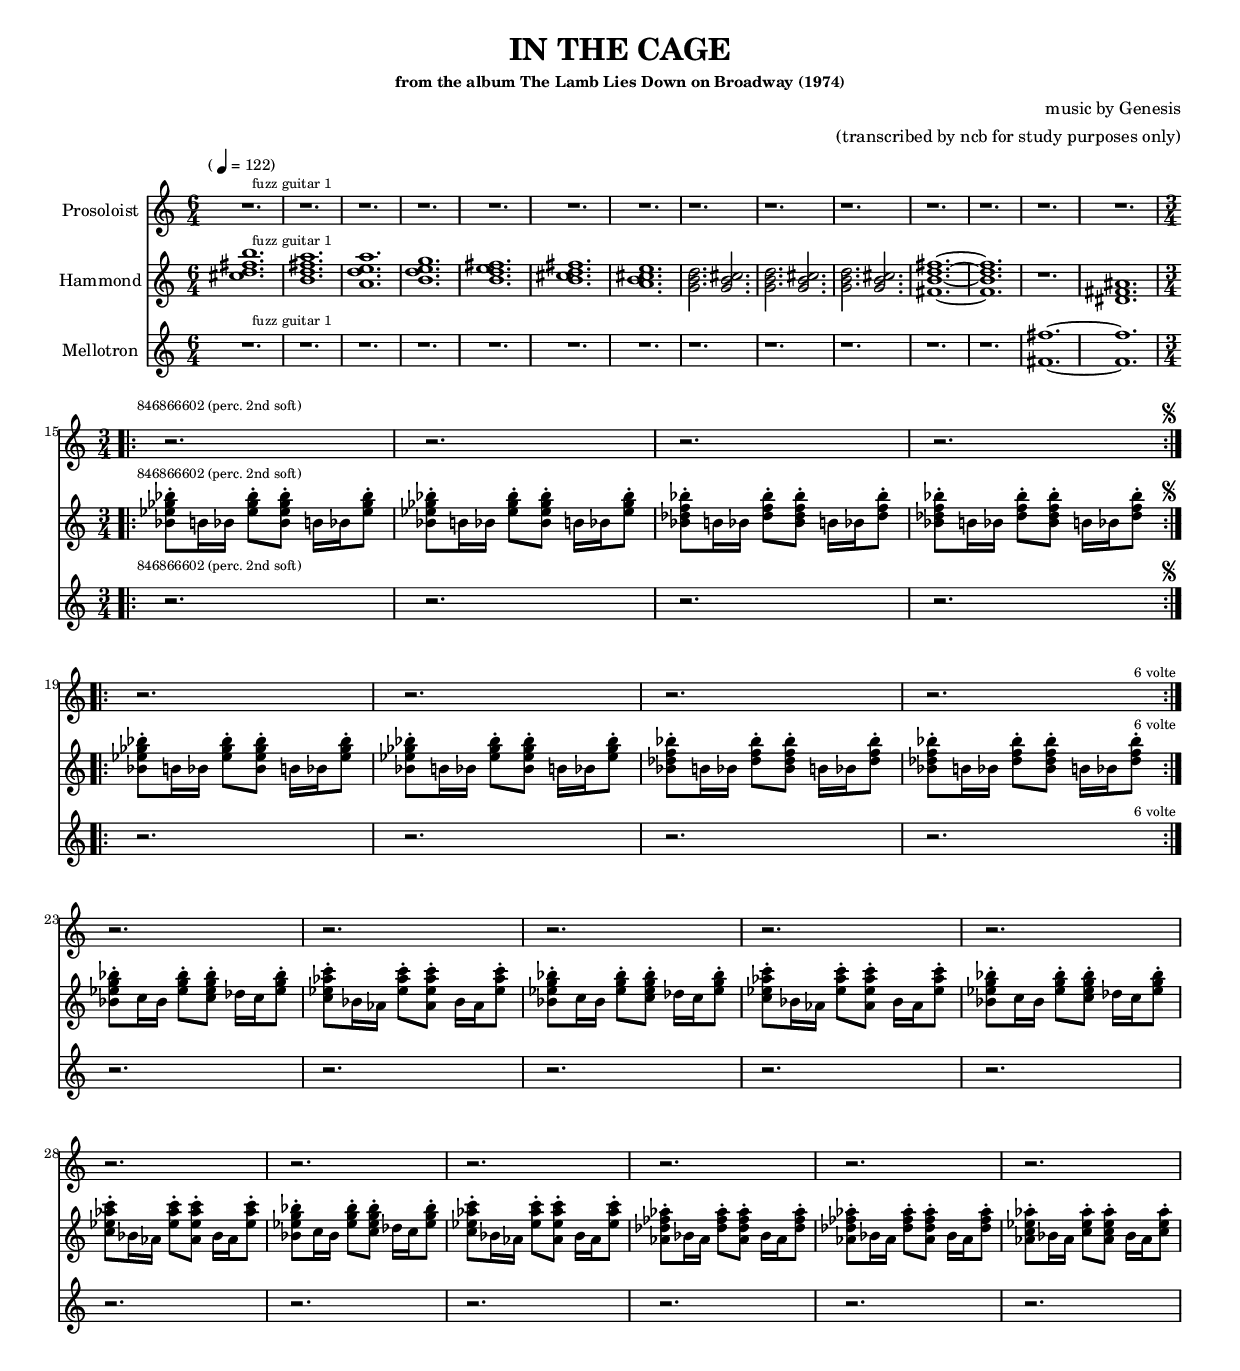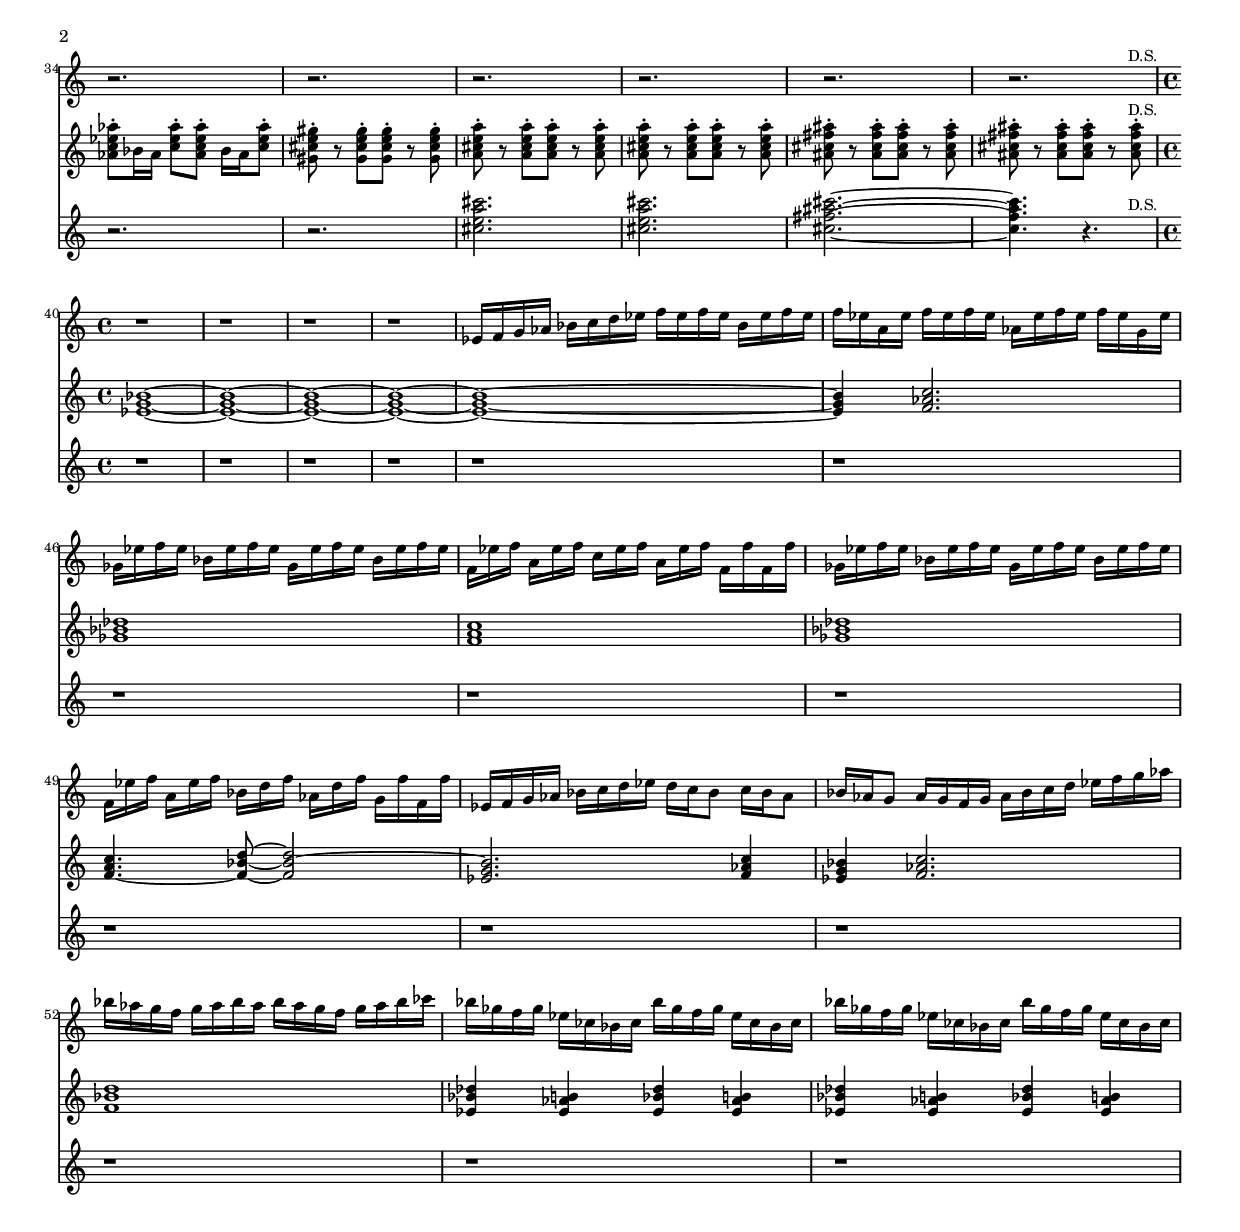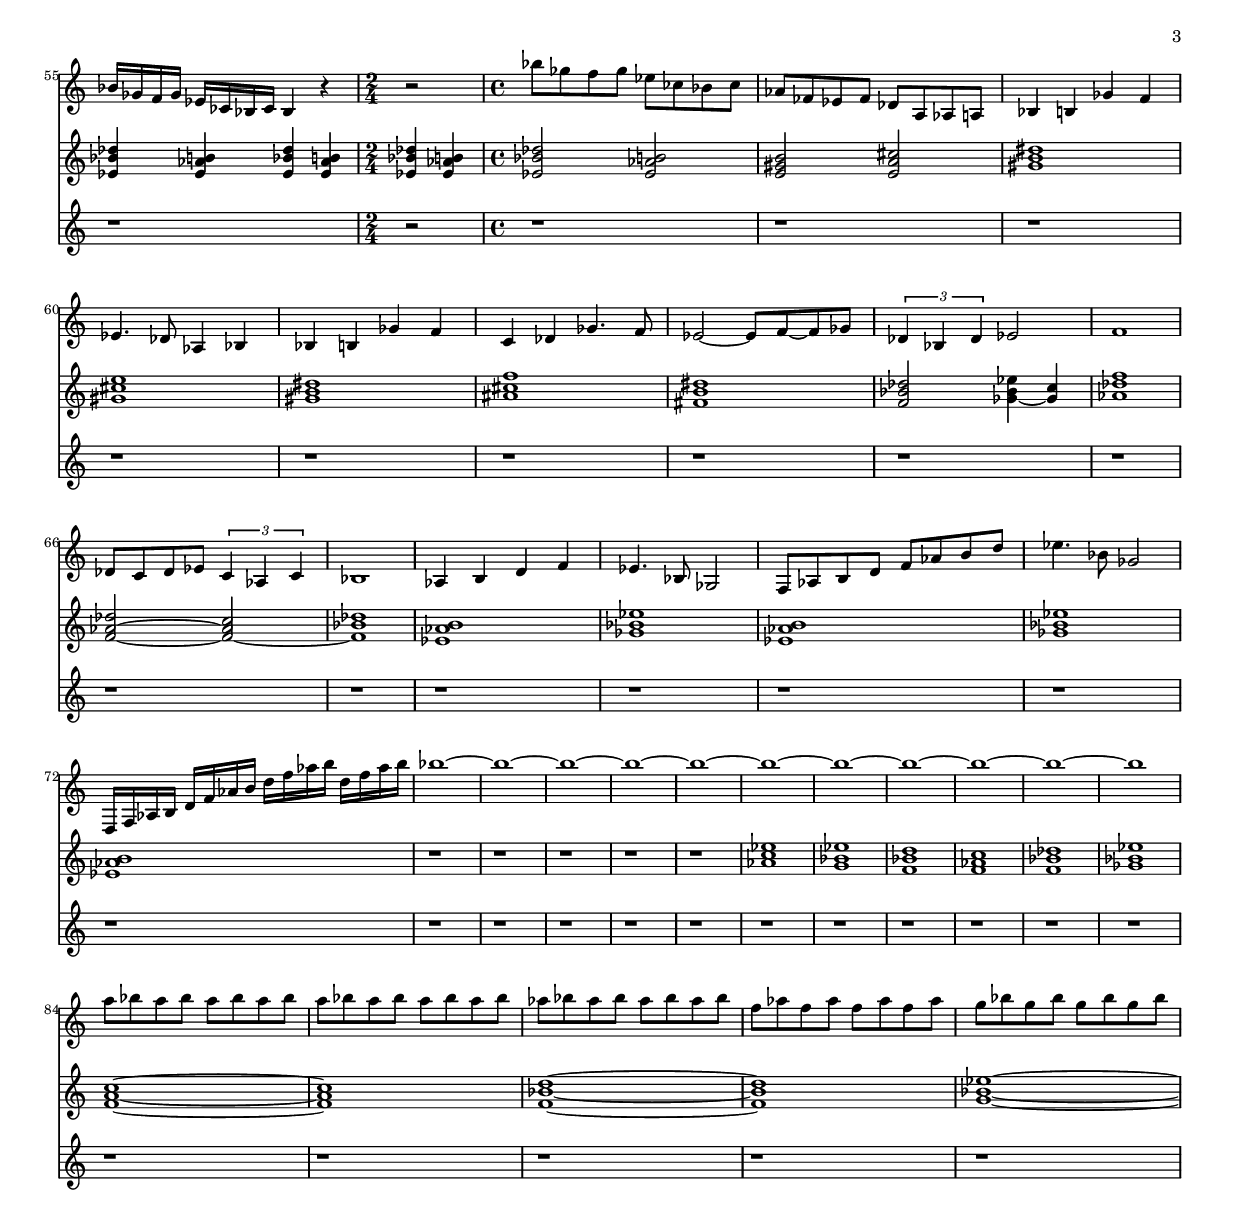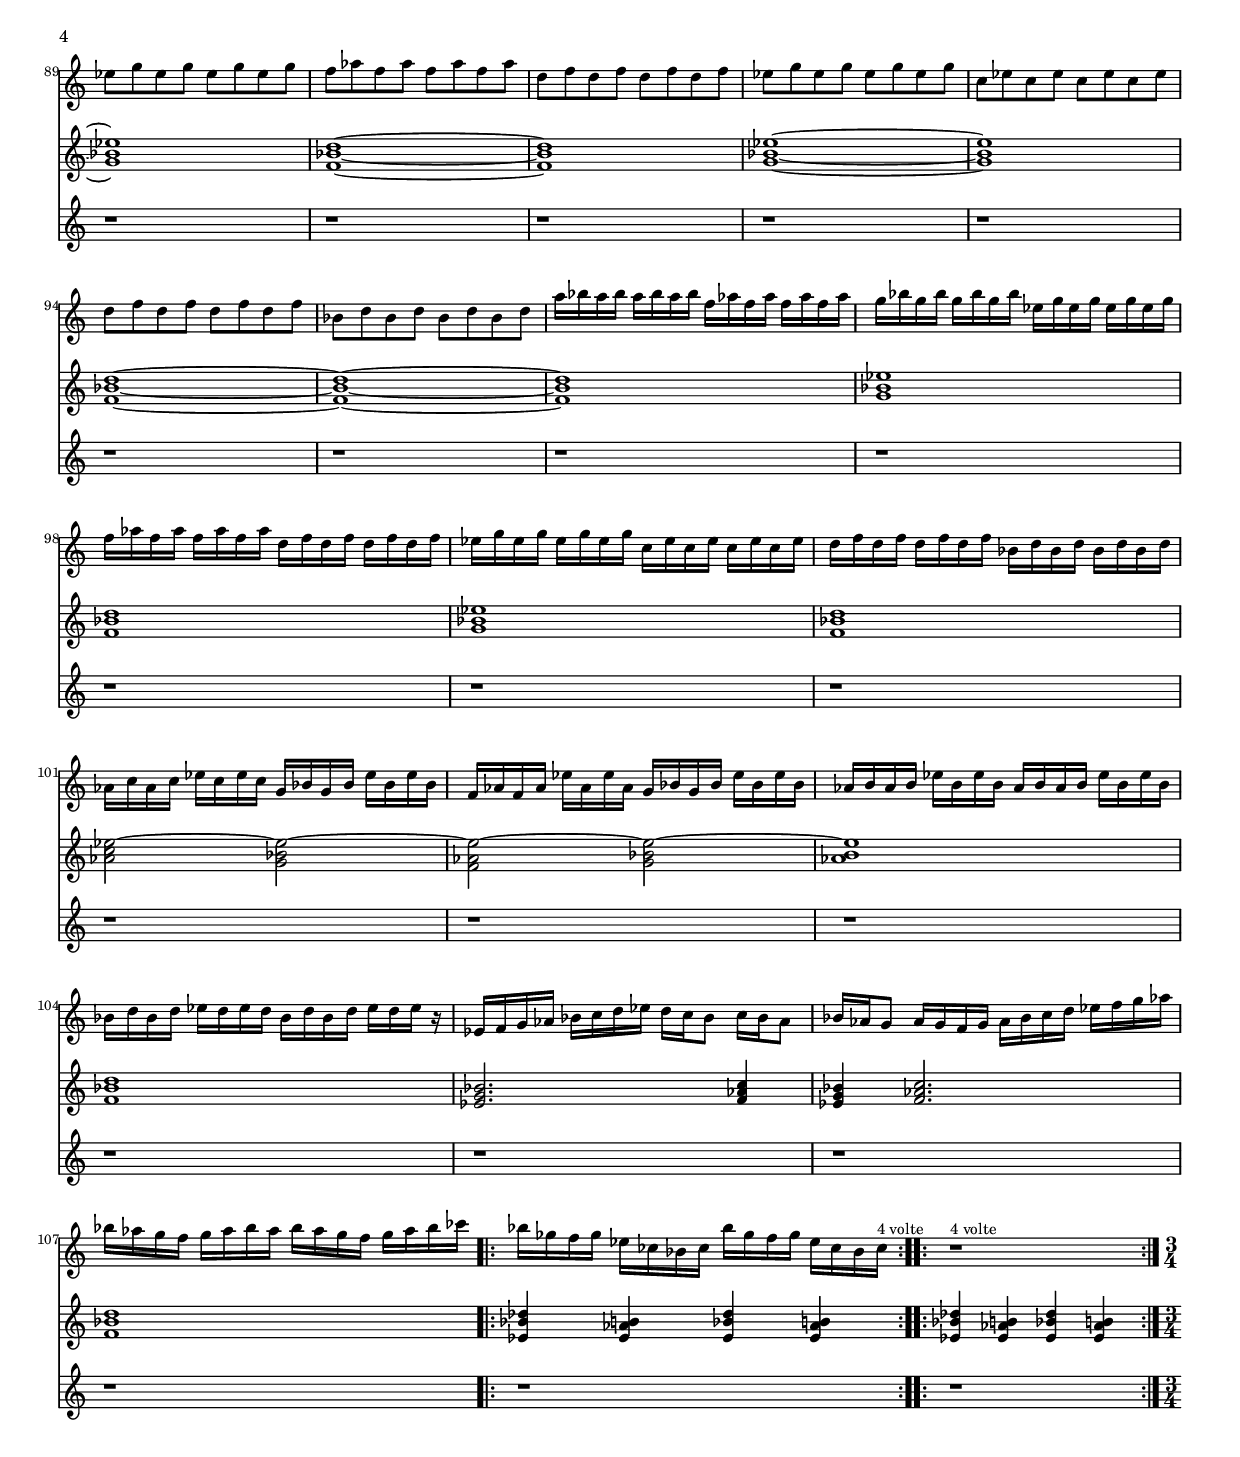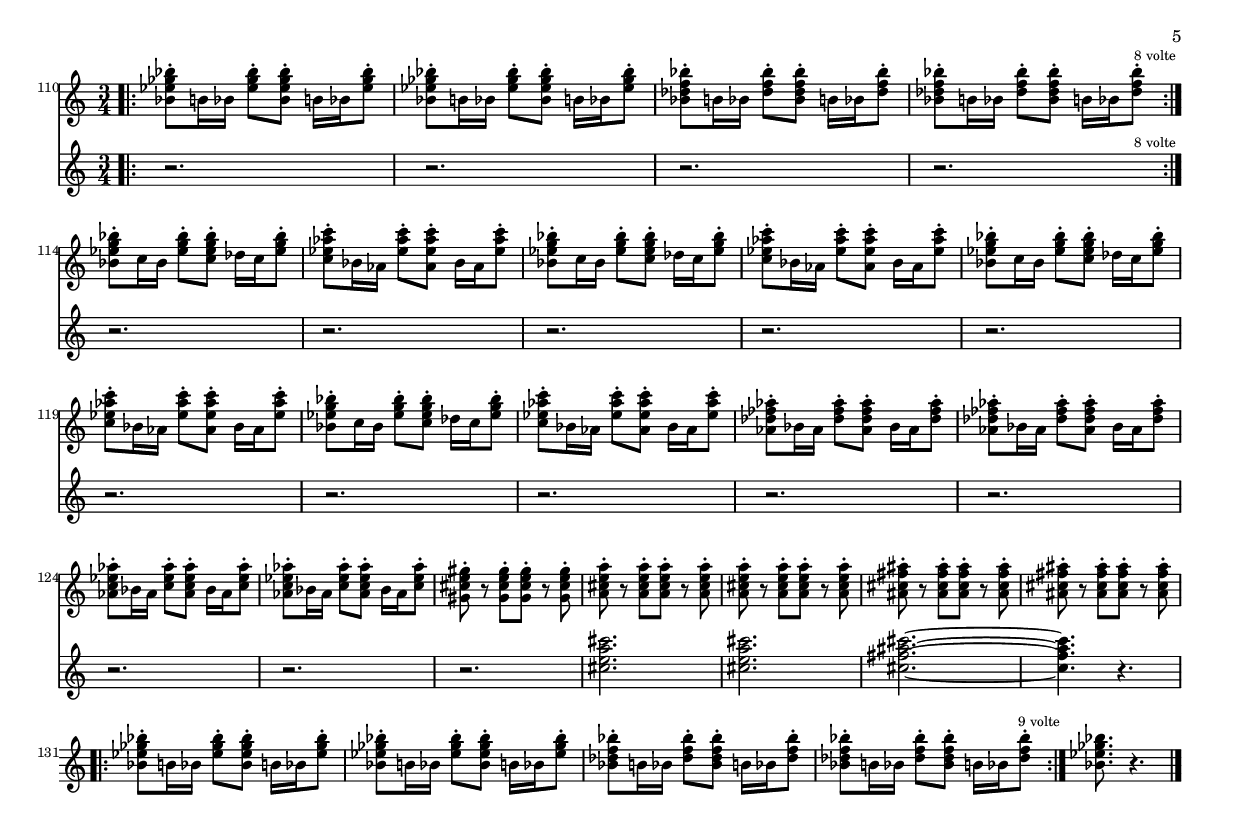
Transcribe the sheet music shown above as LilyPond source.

\version "2.12.3"
#(ly:set-option 'delete-intermediate-files #t)


% -----------------------------------------------------------------------------------------------------------------------
% -----------------------------------------------------------------------------------------------------------------------
%                                                     INTRO
% -----------------------------------------------------------------------------------------------------------------------
% -----------------------------------------------------------------------------------------------------------------------
hammondIntro = \relative c'' {
    <cis d fis b>1.
	<b d fis a>1.
	<a d e a>1.
	<b d e g>1.
	<b d e fis>1.
	<b cis d fis>1.
	<a b cis e>1.
	<g b d>2.	<g b cis>2.
	<g b d>2.	<g b cis>2.
	<g b d>2.	<g b cis>2.
	<fis b d fis>1.~
	<fis b d fis>1.

	r1.
	<dis fis ais>1.
}
mellotronIntro = \relative c'' {
    r1. r1. r1. r1. r1. r1. r1. r1. r1. r1. r1. r1.
	<fis, fis'>1.~
	<fis fis'>1.
}
% -----------------------------------------------------------------------------------------------------------------------
% -----------------------------------------------------------------------------------------------------------------------
%                                                     TEMA
% -----------------------------------------------------------------------------------------------------------------------
% -----------------------------------------------------------------------------------------------------------------------
hammondTemaA = \relative c'' {
    <bes ees ges bes>8\staccato b16 bes16 <ees ges bes>8\staccato
	<bes ees ges bes>8\staccato b16 bes16 <ees ges bes>8\staccato
	<bes ees ges bes>8\staccato b16 bes16 <ees ges bes>8\staccato
	<bes ees ges bes>8\staccato b16 bes16 <ees ges bes>8\staccato

	<bes des f bes>8\staccato b16 bes16 <des f bes>8\staccato
	<bes des f bes>8\staccato b16 bes16 <des f bes>8\staccato
	<bes des f bes>8\staccato b16 bes16 <des f bes>8\staccato
	<bes des f bes>8\staccato b16 bes16 <des f bes>8\staccato
}
hammondTemaB = \relative c'' {
    <bes ees g bes>8\staccato c16 bes16 <ees g bes>8\staccato
	<c ees g bes>8\staccato des16 c16 <ees g bes>8\staccato
	<c ees aes c>8\staccato bes16 aes16 <ees' aes c>8\staccato
	<aes, ees' aes c>8\staccato bes16 aes16 <ees' aes c>8\staccato

    <bes ees g bes>8\staccato c16 bes16 <ees g bes>8\staccato
	<c ees g bes>8\staccato des16 c16 <ees g bes>8\staccato
	<c ees aes c>8\staccato bes16 aes16 <ees' aes c>8\staccato
	<aes, ees' aes c>8\staccato bes16 aes16 <ees' aes c>8\staccato
}
hammondTemaC = \relative c'' {
    <aes des fes aes>8\staccato bes16 aes16 <des fes aes>8\staccato
	<aes des fes aes>8\staccato bes16 aes16 <des fes aes>8\staccato
	<aes des fes aes>8\staccato bes16 aes16 <des fes aes>8\staccato
	<aes des fes aes>8\staccato bes16 aes16 <des fes aes>8\staccato

    <aes c ees aes>8\staccato bes16 aes16 <c ees aes>8\staccato
	<aes c ees aes>8\staccato bes16 aes16 <c ees aes>8\staccato
	<aes c ees aes>8\staccato bes16 aes16 <c ees aes>8\staccato
	<aes c ees aes>8\staccato bes16 aes16 <c ees aes>8\staccato
}

hammondTemaD = \relative c'' {
    <gis cis e gis>8\staccato r8 <gis cis e gis>8\staccato
	<gis cis e gis>8\staccato r8 <gis cis e gis>8\staccato

	<a cis e a>8\staccato r8 <a cis e a>8\staccato
	<a cis e a>8\staccato r8 <a cis e a>8\staccato

	<a cis e a>8\staccato r8 <a cis e a>8\staccato
	<a cis e a>8\staccato r8 <a cis e a>8\staccato

    <ais cis fis ais>8\staccato r8 <ais cis fis ais>8\staccato
	<ais cis fis ais>8\staccato r8 <ais cis fis ais>8\staccato
}
hammondTemaE = \relative c'' {
	<ais cis fis ais>8\staccato r8 <ais cis fis ais>8\staccato
	<ais cis fis ais>8\staccato r8 <ais cis fis ais>8\staccato
}
mellotronTemaD = \relative c'' {
    r2.
    <cis e a cis>2.
	<cis e a cis>2.
    <cis fis ais cis>2.~
}
mellotronTemaE = \relative c'' {
    <cis fis ais cis>4.	r4.
}
% -----------------------------------------------------------------------------------------------------------------------
% -----------------------------------------------------------------------------------------------------------------------
%                                                     SOLO
% -----------------------------------------------------------------------------------------------------------------------
% -----------------------------------------------------------------------------------------------------------------------
prosoloistSolo = \relative c' {
    ees16 f g aes				bes c d ees				f ees f ees					bes ees f ees
	f ees a, ees'				f ees f ees				aes, ees' f ees				f ees g, ees'
	ges, ees' f ees				bes ees f ees			ges, ees' f ees				bes ees f ees
	f,[ ees' f]		a,[ ees' f]		c[ ees f]			   a,[ ees' f]				f, f' f, f'
	ges, ees' f ees				bes ees f ees			ges, ees' f ees				bes ees f ees
	f,[ ees' f]		a,[ ees' f]		bes,[ d f]			   aes,[ d f]				g, f' f, f'

	ees, f g aes				bes c d ees				d c bes8					c16 bes aes8
	bes16 aes g8				aes16 g f g				aes bes	c d					ees f g aes
	bes aes g f					g aes bes aes			bes aes g f					g aes bes ces

	bes ges f ges				ees ces bes ces			bes' ges f ges				ees ces bes ces
	bes' ges f ges				ees ces bes ces			bes' ges f ges				ees ces bes ces
	bes ges f ges				ees ces bes ces			bes4						r4

	\time 2/4
	r2
	\time 4/4

	bes''8 ges f ges									ees ces bes ces			
	aes fes ees fes										des a aes a

	bes4 						b 						ges' 						f				
	ees4.       					    des8			aes4 						bes
	bes4 						b 						ges' 						f
	c 							des						ges4.								f8
	ees2~												ees8 f~ 					f ges
	\times 2/3 {des4 bes des}							ees2
	f1
	des8 c						des ees					\times 2/3 {c4 aes c}
	bes1

	aes4						b						d							f
	ees4.								bes8			ges2

	f8 aes						b d						f aes						b d
	ees4.								bes8			ges2

	d,16 f aes b					d f aes b				d f aes b					d, f aes b
}
prosoloistSoloB = \relative c''' {
    bes1~
	bes1~
	bes1~
	bes1~
	bes1~

	bes1~
	bes1~
	bes1~
	bes1~
	bes1~
	bes1

	a8 bes a bes			a bes a bes
	a bes a bes				a bes a bes

	aes bes aes bes			aes bes aes bes
	f aes f aes				f aes f aes

	g bes g bes				g bes g bes
	ees, g ees g			ees g ees g

	f aes f aes				f aes f aes
	d, f d f				d f d f

	ees g ees g				ees g ees g
	c, ees c ees			c ees c ees

	d f d f					d f d f
	bes, d bes d			bes d bes d


	a'16 bes a bes			a bes a bes					f aes f aes				f aes f aes
	g bes g bes				g bes g bes					ees, g ees g			ees g ees g
	f aes f aes				f aes f aes					d, f d f				d f d f
	ees g ees g				ees g ees g					c, ees c ees			c ees c ees
	d f d f					d f d f						bes, d bes d			bes d bes d

	aes c aes c				ees c ees c					g bes g bes				ees bes ees bes
	f aes f aes				ees' aes, ees' aes,			g bes g bes				ees bes ees bes
	
	aes b aes b				ees b ees b					aes b aes b				ees b ees b
	bes d bes d				ees d ees d					bes d bes d				ees d ees r


	ees, f g aes				bes c d ees				d c bes8					c16 bes aes8
	bes16 aes g8				aes16 g f g				aes bes	c d					ees f g aes
	bes aes g f					g aes bes aes			bes aes g f					g aes bes ces

	bes ges f ges				ees ces bes ces			bes' ges f ges				ees ces bes ces ^\markup \small { "4 volte" }
	r1  ^\markup \small { "4 volte" }
}
hammondSolo = \relative c' {
    <ees g bes>1~
	<ees g bes>4 <f aes c>2.
	<ges bes des>1
	<f a c>1
	<ges bes des>1
	<f a c>4.~ <f bes d>8~ <f bes d>2~

	<ees g bes>2.		<f aes c>4
	<ees g bes>4		<f aes c>2.
	<f bes d>1

	<ees bes' des>4		<ees aes b>4	<ees bes' des>4		<ees aes b>4
	<ees bes' des>4		<ees aes b>4	<ees bes' des>4		<ees aes b>4
	<ees bes' des>4		<ees aes b>4	<ees bes' des>4		<ees aes b>4

	\time 2/4
	<ees bes' des>4		<ees aes b>4
	\time 4/4

	<ees bes' des>2		<ees aes b>2
	<e gis b>2			<e a cis>2

	<gis b dis>1
	<gis cis e>1
    <gis b dis>1
	<ais cis f>1
	<fis b dis>1
	<f bes des>2		<ges bes ees>4~  <ges c>4
	<aes des f>1

	<f aes des>2~		<f aes c>2~
    <f bes des>1

	<ees aes b>1
	<ges bes ees>1

	<ees aes b>1
	<ges bes ees>1

	<ees aes b>1
}
hammondSoloB = \relative c'' {
    r1 r1 r1 r1 r1

	<aes c ees>1
	<g bes ees>1
	<f bes d>1

	<f aes c>1
	<f bes des>1
	<ges bes ees>1

	<f a c>1~
	<f a c>1

	<f bes d>1~
	<f bes d>1
	<g bes ees>1~
	<g bes ees>1

	<f bes d>1~
	<f bes d>1
	<g bes ees>1~
	<g bes ees>1

	<f bes d>1~
	<f bes d>1~


	<f bes d>1
	<g bes ees>1
    <f bes d>1
	<g bes ees>1
	<f bes d>1

	<aes c ees>2~			<g bes ees>2~
	<f aes ees'>2~			<g bes ees>2~
	<aes b ees>1~
	<f bes d>1

	<ees g bes>2.		<f aes c>4
	<ees g bes>4		<f aes c>2.
	<f bes d>1

	\bar "|:"
	<ees bes' des>4		<ees aes b>4	<ees bes' des>4		<ees aes b>4
	\bar ":|:"
	<ees bes' des>4		<ees aes b>4	<ees bes' des>4		<ees aes b>4
	\bar ":|"
}
hammondPonte = \relative c' {
    <ees g bes>1~
	<ees g bes>1~
	<ees g bes>1~
	<ees g bes>1~
}
% -----------------------------------------------------------------------------------------------------------------------
% -----------------------------------------------------------------------------------------------------------------------
%                                                     CODA
% -----------------------------------------------------------------------------------------------------------------------
% -----------------------------------------------------------------------------------------------------------------------
hammondCoda = \relative c'' {
    <bes ees ges bes>8. r4.
}
% -----------------------------------------------------------------------------------------------------------------------
% -----------------------------------------------------------------------------------------------------------------------



% -----------------------------------------------------------------------------------------------------------------------
% -----------------------------------------------------------------------------------------------------------------------
prosoloist = {
    \clef violin
	\time 6/4

	\mark \markup { \tiny { "                    fuzz guitar 1" } }
	% INTRO
	r1. r1. r1. r1. r1. r1. r1. r1. r1. r1. r1. r1. r1. r1.
	\time 3/4
	r2. r2. r2. r2.

	% TEMA
	\mark \markup \small { \musicglyph #"scripts.segno" }
	r2. r2. r2. r2.
	r2. r2. r2. r2. r2. r2. r2. r2. r2. r2. r2. r2.
	r2. r2. r2. r2.
	r2.
	\mark \markup \small { "D.S." }

    % SOLO
	\time 4/4
	r1 r1 r1 r1
	\prosoloistSolo
	\prosoloistSoloB

	% TEMA
	% CODA
}
hammond = {
    \clef violin
	\time 6/4

	\mark \markup { \tiny { "                846400568" } }
%	\key b \major

	% INTRO
	\hammondIntro
	\break
	\mark \markup { \tiny { "                                                 846866602 (perc. 2nd soft)" } }
	\time 3/4
	\bar "|:"
	\hammondTemaA
	\override Score.RehearsalMark #'break-visibility = #begin-of-line-invisible \override Score.RehearsalMark #'self-alignment-X = #RIGHT \mark \markup { \tiny { "4 volte" } }
	\bar ":|:"
	\break

	% TEMA (1' giro)
	\bar ":|:"
	\hammondTemaA
	\override Score.RehearsalMark #'break-visibility = #begin-of-line-invisible \override Score.RehearsalMark #'self-alignment-X = #RIGHT \mark \markup { \tiny { "6 volte" } }
	\bar ":|"
	\break

	% TEMA (2' giro)
	\hammondTemaB
	\hammondTemaB
	\hammondTemaC
	\hammondTemaD
	\hammondTemaE 
	\break

    % SOLO
	\time 4/4
	\hammondPonte
	\hammondSolo
	\hammondSoloB
	\pageBreak

	% TEMA (1' giro)
	\time 3/4
	\bar ":|:"
	\hammondTemaA
	\override Score.RehearsalMark #'break-visibility = #begin-of-line-invisible \override Score.RehearsalMark #'self-alignment-X = #RIGHT \mark \markup { \tiny { "8 volte" } }
	\bar ":|"
	\break

	% TEMA (2' giro)
	\hammondTemaB
	\hammondTemaB
	\hammondTemaC
	\hammondTemaD
	\hammondTemaE 
	\break

	% TEMA (1' giro)
	\bar "|:"
	\hammondTemaA
	\override Score.RehearsalMark #'break-visibility = #begin-of-line-invisible \override Score.RehearsalMark #'self-alignment-X = #RIGHT \mark \markup { \tiny { "9 volte" } }
	\bar ":|"

	% CODA
	\hammondCoda
	\bar "|."
}
mellotron = {
    \clef violin
	\time 6/4

	\mark \markup { \tiny { "           violins" } }

	% INTRO
	\mellotronIntro
	\time 3/4
	r2. r2. r2. r2.

	% TEMA
	r2. r2. r2. r2.
	r2. r2. r2. r2. r2. r2. r2. r2. r2. r2. r2. r2.
	\mellotronTemaD
	\mellotronTemaE 

    % SOLO
	\time 4/4
	r1 r1 r1 r1
	r1 r1 r1 r1 r1 r1
	r1 r1 r1
	r1 r1 r1
	\time 2/4
	r2
	\time 4/4
	r1 r1
	r1 r1 r1 r1 r1 r1 r1 r1 r1
	r1 r1
	r1 r1
	r1

	r1 r1 r1 r1 r1
	r1 r1 r1 r1 r1 r1 r1 r1 r1 r1 r1 r1 r1 r1 r1 r1 r1 r1
	r1 r1 r1 r1 r1 r1 r1 r1 r1
	r1 r1 r1 r1 r1

	% TEMA
	\time 3/4
	r2. r2. r2. r2.
	r2. r2. r2. r2. r2. r2. r2. r2. r2. r2. r2. r2.
	\mellotronTemaD
	\mellotronTemaE
}
% -----------------------------------------------------------------------------------------------------------------------
% -----------------------------------------------------------------------------------------------------------------------



#(set-global-staff-size 15)


\book { 

    \header {
        title       = \markup {\larger "IN THE CAGE"}
	    subtitle    = ""
	    subsubtitle = "from the album The Lamb Lies Down on Broadway (1974)"
        composer    = "music by Genesis"
	    arranger    = "(transcribed by ncb for study purposes only)"
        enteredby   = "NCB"
        piece       = \markup { \bold "                             " \smaller { (\note #"4"#1 = 122) } }
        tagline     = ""
    }


    \score {
	    <<
			\new Staff = "Prosoloist" \with { midiInstrument = #"lead 2 (sawtooth)" fontSize = #0 \override StaffSymbol #'staff-space = #(magstep -1) }
	        <<
		        \set Staff.instrumentName = "Prosoloist"
	            \prosoloist
            >>
			\new Staff = "Hammond" \with { midiInstrument = #"drawbar organ" }
	        <<
		        \set Staff.instrumentName = "Hammond"
	            \hammond
            >>
			\new Staff = "Mellotron" \with { midiInstrument = #"string ensemble 1" }
	        <<
		        \set Staff.instrumentName = "Mellotron"
	            \mellotron
            >>
	    >>
	    \layout {
		    \context { \override VerticalAlignment #'forced-distance = #8 }
			\context { \Score \remove "Mark_engraver" \remove "Staff_collecting_engraver" }
            \context { \Staff \consists "Mark_engraver" \consists "Staff_collecting_engraver" }
		}
	    \midi { \context { \Score tempoWholesPerMinute = #(ly:make-moment 122 4) } }
    }


	\paper{
	    ragged-bottom = ##t
        ragged-last-bottom = ##t
    }

}
